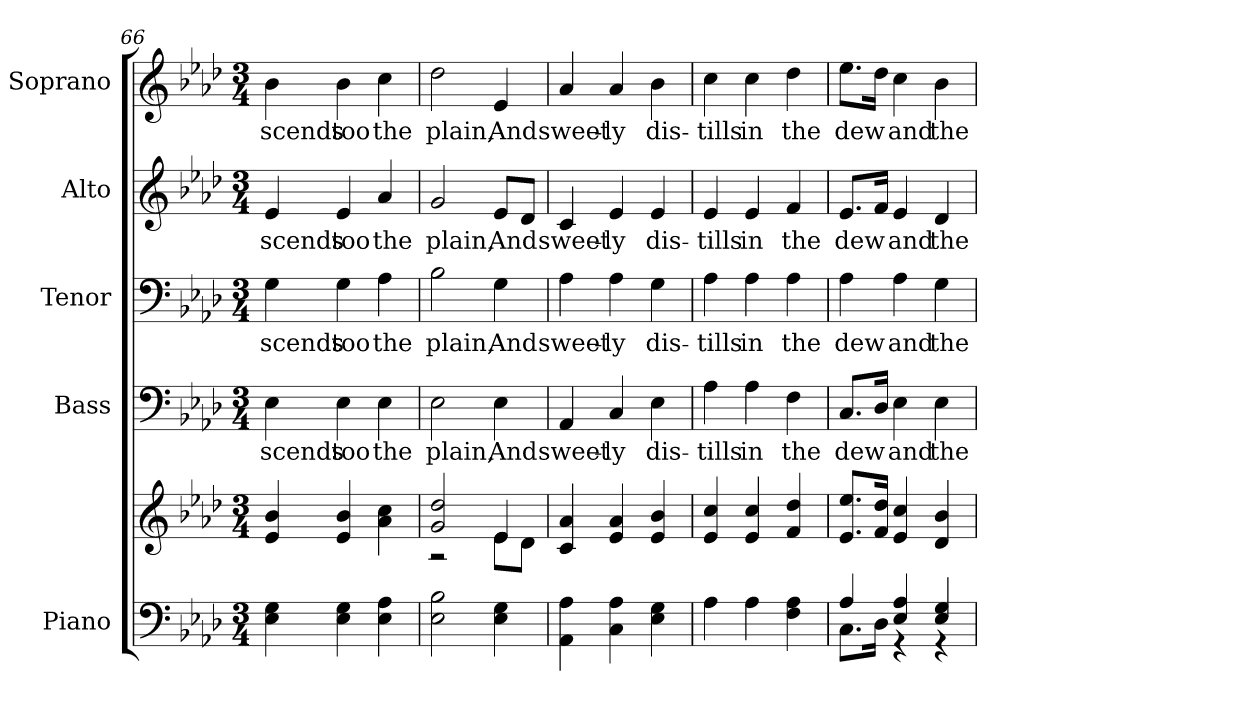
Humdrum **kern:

**kern	**kern	**kern	**text	**kern	**text	**kern	**text	**kern	**text
*part5	*part5	*part4	*part4	*part3	*part3	*part2	*part2	*part1	*part1
*staff6	*staff5	*staff4	*staff4	*staff3	*staff3	*staff2	*staff2	*staff1	*staff1
*I"Piano	*	*I"Bass	*	*I"Tenor	*	*I"Alto	*	*I"Soprano	*
*I'Pno.	*	*I'B.	*	*I'T.	*	*I'A.	*	*I'S.	*
*clefF4	*clefG2	*clefF4	*	*clefF4	*	*clefG2	*	*clefG2	*
*k[b-e-a-d-]	*k[b-e-a-d-]	*k[b-e-a-d-]	*	*k[b-e-a-d-]	*	*k[b-e-a-d-]	*	*k[b-e-a-d-]	*
*f:	*f:	*f:	*	*f:	*	*f:	*	*f:	*
*M3/4	*M3/4	*M3/4	*	*M3/4	*	*M3/4	*	*M3/4	*
=66	=66	=66	=66	=66	=66	=66	=66	=66	=66
!	!	!	!LO:LY:b:color=#000000	!	!	!	!	!	!
!	!	!	!	!	!LO:LY:b:color=#000000	!	!	!	!
!	!	!	!	!	!	!	!LO:LY:b:color=#000000	!	!
!	!	!	!	!	!	!	!	!	!LO:LY:b:color=#000000
4E-i\ 4Gi	4e-i/ 4b-i	4E-i\	-scends	4Gi\	-scends	4e-i/	-scends	4b-i\	-scends
!	!	!	!LO:LY:b:color=#000000	!	!	!	!	!	!
!	!	!	!	!	!LO:LY:b:color=#000000	!	!	!	!
!	!	!	!	!	!	!	!LO:LY:b:color=#000000	!	!
!	!	!	!	!	!	!	!	!	!LO:LY:b:color=#000000
4E-i\ 4Gi	4e-i/ 4b-i	4E-i\	too	4Gi\	too	4e-i/	too	4b-i\	too
!	!	!	!LO:LY:b:color=#000000	!	!	!	!	!	!
!	!	!	!	!	!LO:LY:b:color=#000000	!	!	!	!
!	!	!	!	!	!	!	!LO:LY:b:color=#000000	!	!
!	!	!	!	!	!	!	!	!	!LO:LY:b:color=#000000
4E-i\ 4A-i	4a-i\ 4cci	4E-i\	the	4A-i\	the	4a-i/	the	4cci\	the
=67	=67	=67	=67	=67	=67	=67	=67	=67	=67
*	*^	*	*	*	*	*	*	*	*
!	!	!	!	!LO:LY:b:color=#000000	!	!	!	!	!	!
!	!	!	!	!	!	!LO:LY:b:color=#000000	!	!	!	!
!	!	!	!	!	!	!	!	!LO:LY:b:color=#000000	!	!
!	!	!	!	!	!	!	!	!	!	!LO:LY:b:color=#000000
2E-i\ 2B-i	2gi/ 2dd-i	2r	2E-i\	plain,	2B-i\	plain,	2gi/	plain,	2dd-i\	plain,
!	!	!	!	!LO:LY:b:color=#000000	!	!	!	!	!	!
!	!	!	!	!	!	!LO:LY:b:color=#000000	!	!	!	!
!	!	!	!	!	!	!	!	!LO:LY:b:color=#000000	!	!
!	!	!	!	!	!	!	!	!	!	!LO:LY:b:color=#000000
4E-i\ 4Gi	4e-i/	8e-i\L	4E-i\	And	4Gi\	And	8e-i/L	And	4e-i/	And
.	.	8d-i\J	.	.	.	.	8d-i/J	.	.	.
*	*v	*v	*	*	*	*	*	*	*	*
=68	=68	=68	=68	=68	=68	=68	=68	=68	=68
*	*^	*	*	*	*	*	*	*	*
!	!	!	!	!LO:LY:b:color=#000000	!	!	!	!	!	!
*	*v	*v	*	*	*	*	*	*	*	*
*	*^	*	*	*	*	*	*	*	*
!	!	!	!	!	!	!LO:LY:b:color=#000000	!	!	!	!
*	*v	*v	*	*	*	*	*	*	*	*
*	*^	*	*	*	*	*	*	*	*
!	!	!	!	!	!	!	!	!LO:LY:b:color=#000000	!	!
*	*v	*v	*	*	*	*	*	*	*	*
*	*^	*	*	*	*	*	*	*	*
!	!	!	!	!	!	!	!	!	!	!LO:LY:b:color=#000000
*	*v	*v	*	*	*	*	*	*	*	*
4AA-i\ 4A-i	4ci/ 4a-i	4AA-i/	sweet-	4A-i\	sweet-	4ci/	sweet-	4a-i/	sweet-
!	!	!	!LO:LY:b:color=#000000	!	!	!	!	!	!
!	!	!	!	!	!LO:LY:b:color=#000000	!	!	!	!
!	!	!	!	!	!	!	!LO:LY:b:color=#000000	!	!
!	!	!	!	!	!	!	!	!	!LO:LY:b:color=#000000
4Ci\ 4A-i	4e-i/ 4a-i	4Ci/	-ly	4A-i\	-ly	4e-i/	-ly	4a-i/	-ly
!	!	!	!LO:LY:b:color=#000000	!	!	!	!	!	!
!	!	!	!	!	!LO:LY:b:color=#000000	!	!	!	!
!	!	!	!	!	!	!	!LO:LY:b:color=#000000	!	!
!	!	!	!	!	!	!	!	!	!LO:LY:b:color=#000000
4E-i\ 4Gi	4e-i/ 4b-i	4E-i\	dis-	4Gi\	dis-	4e-i/	dis-	4b-i\	dis-
!!LO:PB:g=z
=69	=69	=69	=69	=69	=69	=69	=69	=69	=69
!	!	!	!LO:LY:b:color=#000000	!	!	!	!	!	!
!	!	!	!	!	!LO:LY:b:color=#000000	!	!	!	!
!	!	!	!	!	!	!	!LO:LY:b:color=#000000	!	!
!	!	!	!	!	!	!	!	!	!LO:LY:b:color=#000000
4A-i\	4e-i/ 4cci	4A-i\	-tills	4A-i\	-tills	4e-i/	-tills	4cci\	-tills
!	!	!	!LO:LY:b:color=#000000	!	!	!	!	!	!
!	!	!	!	!	!LO:LY:b:color=#000000	!	!	!	!
!	!	!	!	!	!	!	!LO:LY:b:color=#000000	!	!
!	!	!	!	!	!	!	!	!	!LO:LY:b:color=#000000
4A-i\	4e-i/ 4cci	4A-i\	in	4A-i\	in	4e-i/	in	4cci\	in
!	!	!	!LO:LY:b:color=#000000	!	!	!	!	!	!
!	!	!	!	!	!LO:LY:b:color=#000000	!	!	!	!
!	!	!	!	!	!	!	!LO:LY:b:color=#000000	!	!
!	!	!	!	!	!	!	!	!	!LO:LY:b:color=#000000
4Fi\ 4A-i	4fi/ 4dd-i	4Fi\	the	4A-i\	the	4fi/	the	4dd-i\	the
=70	=70	=70	=70	=70	=70	=70	=70	=70	=70
*^	*	*	*	*	*	*	*	*	*
!	!	!	!	!LO:LY:b:color=#000000	!	!	!	!	!	!
!	!	!	!	!	!	!LO:LY:b:color=#000000	!	!	!	!
!	!	!	!	!	!	!	!	!LO:LY:b:color=#000000	!	!
!	!	!	!	!	!	!	!	!	!	!LO:LY:b:color=#000000
4A-i/	8.Ci\L	8.e-i/ 8.ee-iL	8.Ci/L	dew	4A-i\	dew	8.e-i/L	dew	8.ee-i\L	dew
.	16D-i\Jk	16fi/ 16dd-iJk	16D-i/Jk	.	.	.	16fi/Jk	.	16dd-i\Jk	.
!	!	!	!	!LO:LY:b:color=#000000	!	!	!	!	!	!
!	!	!	!	!	!	!LO:LY:b:color=#000000	!	!	!	!
!	!	!	!	!	!	!	!	!LO:LY:b:color=#000000	!	!
!	!	!	!	!	!	!	!	!	!	!LO:LY:b:color=#000000
4E-i/ 4A-i	4r	4e-i/ 4cci	4E-i\	and	4A-i\	and	4e-i/	and	4cci\	and
!	!	!	!	!LO:LY:b:color=#000000	!	!	!	!	!	!
!	!	!	!	!	!	!LO:LY:b:color=#000000	!	!	!	!
!	!	!	!	!	!	!	!	!LO:LY:b:color=#000000	!	!
!	!	!	!	!	!	!	!	!	!	!LO:LY:b:color=#000000
4E-i/ 4Gi	4r	4d-i/ 4b-i	4E-i\	the	4Gi\	the	4d-i/	the	4b-i\	the
*v	*v	*	*	*	*	*	*	*	*	*
=	=	=	=	=	=	=	=	=	=
*-	*-	*-	*-	*-	*-	*-	*-	*-	*-
